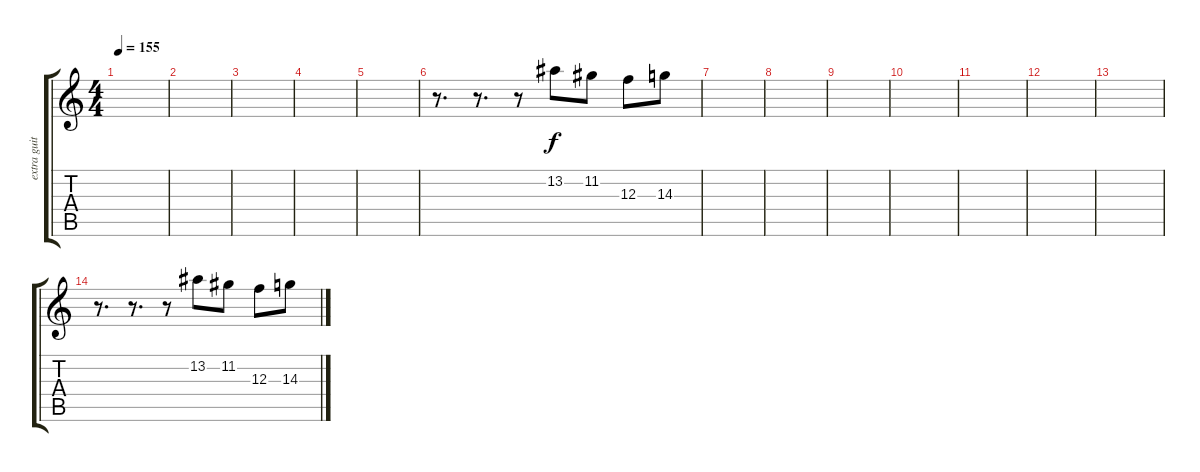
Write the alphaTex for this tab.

\track ("extra guitar" "extra guit") {instrument distortionguitar}
\staff {score tabs}
\tuning (D4 A3 F3 C3 G2 C2) {hide}
\ts (4 4)
\tempo 155
\clef g2
\ks c
|
|
|
|
|
r.8{d} r.8{d} r.8 13.2.8 11.2.8 12.3.8 14.3.8 |
|
|
|
|
|
|
|
r.8{d} r.8{d} r.8 13.2.8 11.2.8 12.3.8 14.3.8
